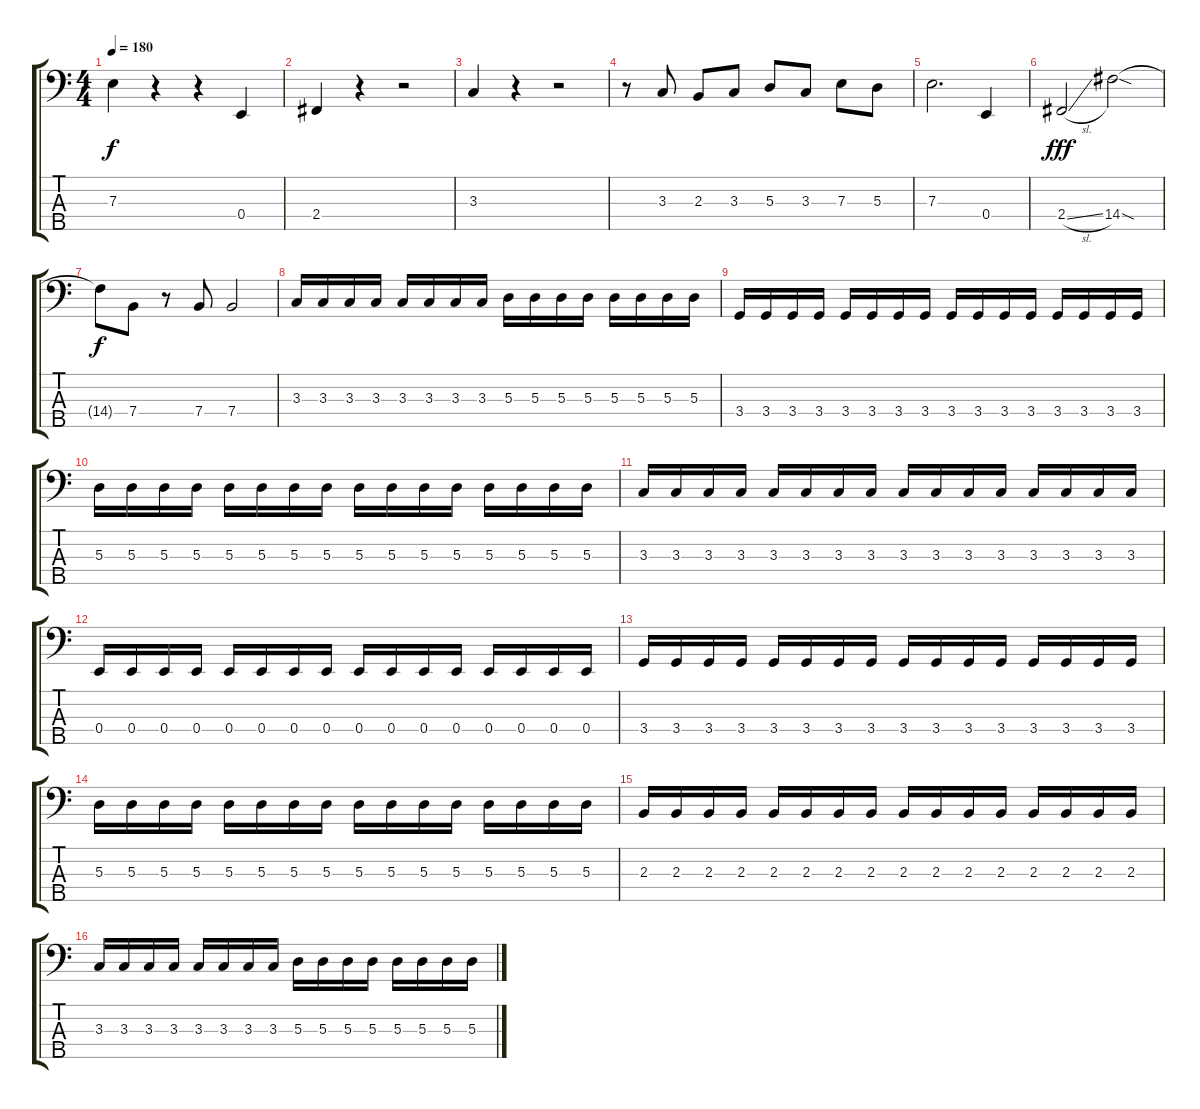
\track "" {instrument electricbassfinger}
\staff {score tabs}
\tuning (G2 D2 A1 E1 B0) {hide}
\ts (4 4)
\tempo 180
\clef f4
\ks c
7.3.4{dy f} r.4 r.4 0.4.4 |
2.4.4 r.4 r.2 |
3.3.4 r.4 r.2 |
r.8 3.3.8 2.3.8 3.3.8 5.3.8 3.3.8 7.3.8 5.3.8 |
7.3.2{d} 0.4.4 |
2.4{sl}.2{dy fff} 14.4{sod}.2 |
14.4{t}.8{dy f} 7.4.8 r.8 7.4.8 7.4.2 |
3.3.16 3.3.16 3.3.16 3.3.16 3.3.16 3.3.16 3.3.16 3.3.16 5.3.16 5.3.16 5.3.16 5.3.16 5.3.16 5.3.16 5.3.16 5.3.16 |
3.4.16 3.4.16 3.4.16 3.4.16 3.4.16 3.4.16 3.4.16 3.4.16 3.4.16 3.4.16 3.4.16 3.4.16 3.4.16 3.4.16 3.4.16 3.4.16 |
5.3.16 5.3.16 5.3.16 5.3.16 5.3.16 5.3.16 5.3.16 5.3.16 5.3.16 5.3.16 5.3.16 5.3.16 5.3.16 5.3.16 5.3.16 5.3.16 |
3.3.16 3.3.16 3.3.16 3.3.16 3.3.16 3.3.16 3.3.16 3.3.16 3.3.16 3.3.16 3.3.16 3.3.16 3.3.16 3.3.16 3.3.16 3.3.16 |
0.4.16 0.4.16 0.4.16 0.4.16 0.4.16 0.4.16 0.4.16 0.4.16 0.4.16 0.4.16 0.4.16 0.4.16 0.4.16 0.4.16 0.4.16 0.4.16 |
3.4.16 3.4.16 3.4.16 3.4.16 3.4.16 3.4.16 3.4.16 3.4.16 3.4.16 3.4.16 3.4.16 3.4.16 3.4.16 3.4.16 3.4.16 3.4.16 |
5.3.16 5.3.16 5.3.16 5.3.16 5.3.16 5.3.16 5.3.16 5.3.16 5.3.16 5.3.16 5.3.16 5.3.16 5.3.16 5.3.16 5.3.16 5.3.16 |
2.3.16 2.3.16 2.3.16 2.3.16 2.3.16 2.3.16 2.3.16 2.3.16 2.3.16 2.3.16 2.3.16 2.3.16 2.3.16 2.3.16 2.3.16 2.3.16 |
3.3.16 3.3.16 3.3.16 3.3.16 3.3.16 3.3.16 3.3.16 3.3.16 5.3.16 5.3.16 5.3.16 5.3.16 5.3.16 5.3.16 5.3.16 5.3.16
